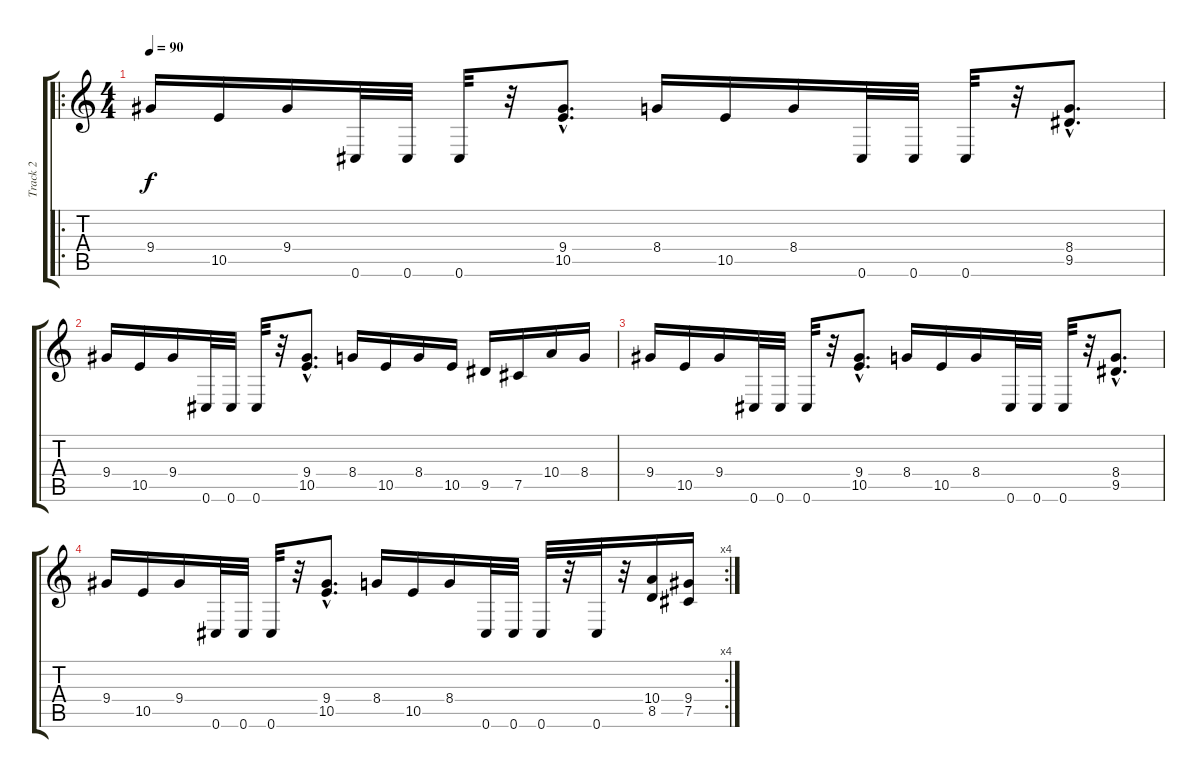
\track ("Track 2" "Track 2") {instrument distortionguitar}
\staff {score tabs}
\tuning (Db4 Ab3 E3 B2 Gb2 Db2) {hide}
\ro
\ts (4 4)
\tempo 90
\clef g2
\ks c
9.4.16{dy f} 10.5.16 9.4.16 0.6.32 0.6.32 0.6.32 r.32 (9.4{hac} 10.5{hac}).8{d} 8.4.16 10.5.16 8.4.16 0.6.32 0.6.32 0.6.32 r.32 (8.4{hac} 9.5{hac}).8{d} |
9.4.16 10.5.16 9.4.16 0.6.32 0.6.32 0.6.32 r.32 (9.4{hac} 10.5{hac}).8{d} 8.4.16 10.5.16 8.4.16 10.5.16 9.5.16 7.5.16 10.4.16 8.4.16 |
9.4.16 10.5.16 9.4.16 0.6.32 0.6.32 0.6.32 r.32 (9.4{hac} 10.5{hac}).8{d} 8.4.16 10.5.16 8.4.16 0.6.32 0.6.32 0.6.32 r.32 (8.4{hac} 9.5{hac}).8{d} |
\rc 4
9.4.16 10.5.16 9.4.16 0.6.32 0.6.32 0.6.32 r.32 (9.4{hac} 10.5{hac}).8{d} 8.4.16 10.5.16 8.4.16 0.6.32 0.6.32 0.6.32 r.32 0.6.32 r.32 (10.4 8.5).16 (9.4 7.5).16
